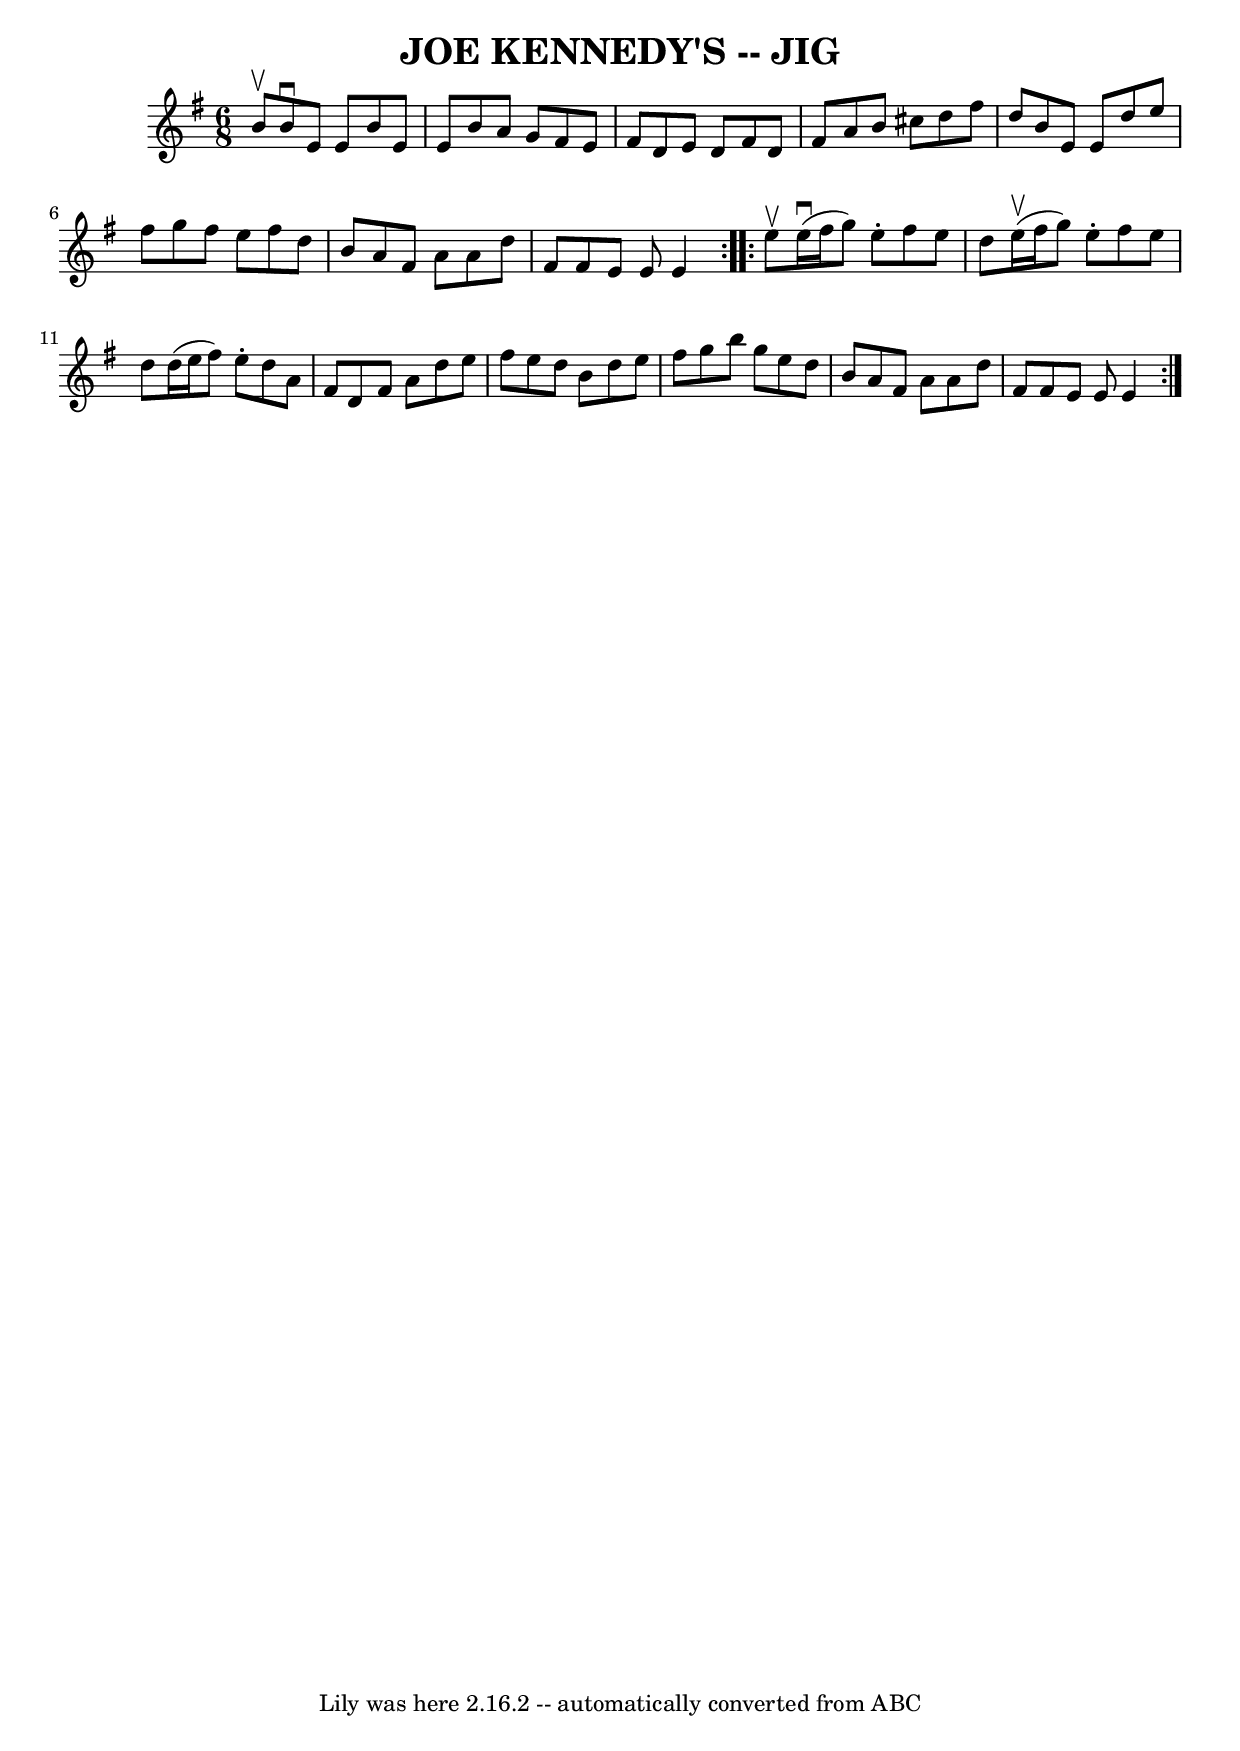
\version "2.16.2"
\include "Mammoth.ily"
\header {
  %% book = "Ryan's Mammoth Collection of Fiddle Tunes"
 crossRefNumber = "1"
 footnotes = ""
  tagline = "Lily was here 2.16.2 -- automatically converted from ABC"
  title = "JOE KENNEDY'S -- JIG"

}
voicedefault =  {



  \repeat volta 2 {

    \time 6/8 
    \key e \minor b'8^\upbow        |
 b'8^\downbow e'8 e'8 b'8 e'8 e'8     |
 b'8 a'8 g'8 fs'8 e'8 fs'8     |
 d'8 e'8 d'8 fs'8 d'8 fs'8    |
 a'8 b'8 cs''8 d''8 fs''8 d''8         |
 b'8 e'8 e'8 d''8 e''8 fs''8     |
 g''8 fs''8 e''8 fs''8 d''8 b'8     |
 a'8 fs'8 a'8 a'8 d''8 fs'8     |
 fs'8 e'8 e'8 e'4    
  }     
  \repeat volta 2 { e''8^\upbow   |
 e''16 (^\downbow fs''16 g''8) e''8-. fs''8 e''8 d''8     |
 e''16 (^\upbow fs''16 g''8) e''8-. fs''8 e''8 d''8     |
 d''16 (e''16 fs''8) e''8-. d''8 a'8 fs'8     |
 d'8 fs'8 a'8 d''8 e''8 fs''8         |
 e''8 d''8 b'8 d''8 e''8 fs''8     |
 g''8 b''8 g''8 e''8 d''8 b'8    |
 a'8 fs'8 a'8 a'8 d''8 fs'8     |
 fs'8 e'8 e'8 e'4   
    
  }   

}

\score{
  <<

    \context Staff="default"
    {
      \voicedefault 
      
    }

  >>
  \layout {
    
  }
  \midi {
  }

}
